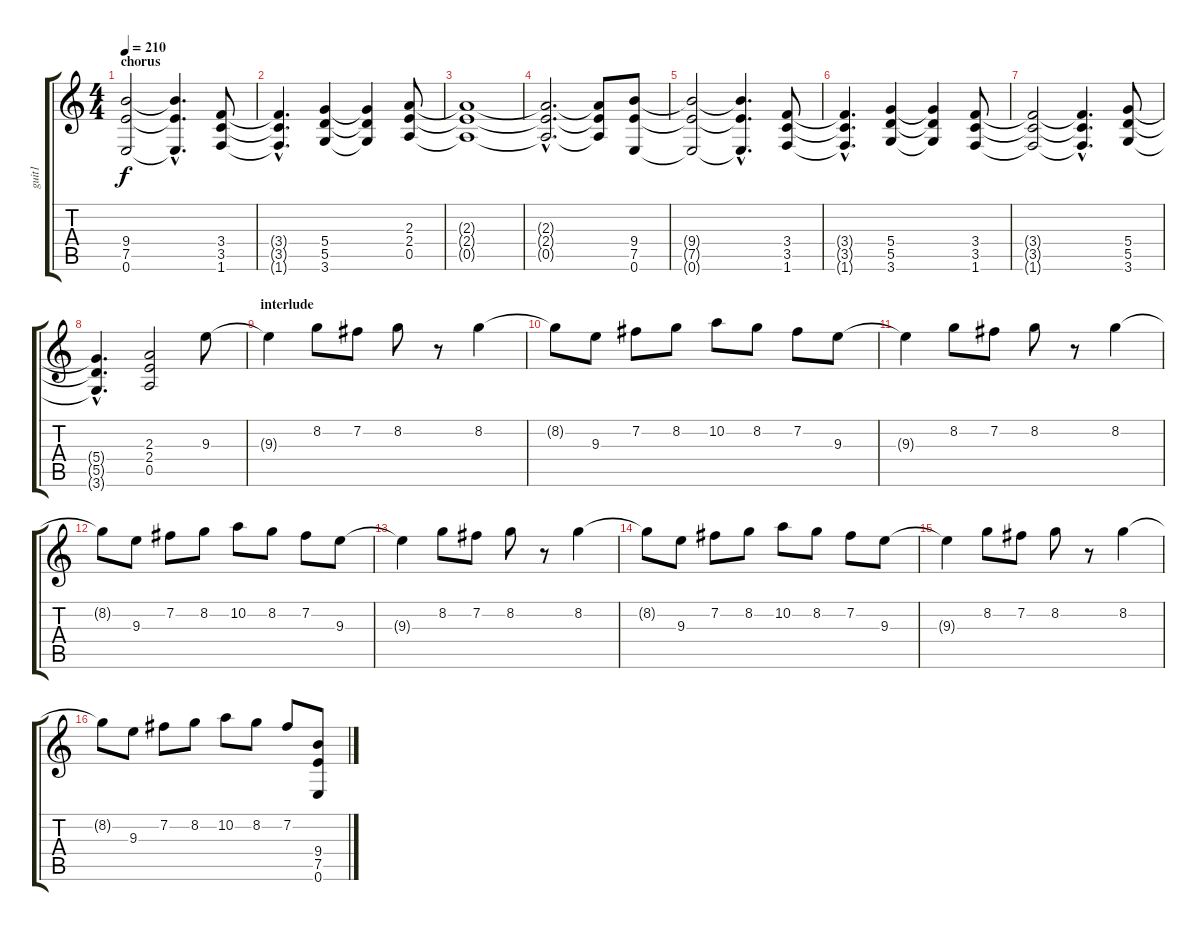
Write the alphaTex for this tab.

\track ("guit1" "guit1") {instrument distortionguitar}
\staff {score tabs}
\tuning (E4 B3 G3 D3 A2 E2) {hide}
\ts (4 4)
\section ("" "chorus")
\tempo 210
\clef g2
\ks c
(9.4{t} 7.5{t} 0.6{t}).2{dy f} (9.4{hac t} 7.5{hac t} 0.6{hac t}).4{d} (3.4 3.5 1.6).8 |
(3.4{hac t} 3.5{hac t} 1.6{hac t}).4{d} (5.4 5.5 3.6).4 (5.4{t} 5.5{t} 3.6{t}).4 (2.3 2.4 0.5).8 |
(2.3{t} 2.4{t} 0.5{t}).1 |
(2.3{hac t} 2.4{hac t} 0.5{hac t}).2{d} (2.3{t} 2.4{t} 0.5{t}).8 (9.4 7.5 0.6).8 |
(9.4{t} 7.5{t} 0.6{t}).2 (9.4{hac t} 7.5{hac t} 0.6{hac t}).4{d} (3.4 3.5 1.6).8 |
(3.4{hac t} 3.5{hac t} 1.6{hac t}).4{d} (5.4 5.5 3.6).4 (5.4{t} 5.5{t} 3.6{t}).4 (3.4 3.5 1.6).8 |
(3.4{t} 3.5{t} 1.6{t}).2 (3.4{hac t} 3.5{hac t} 1.6{hac t}).4{d} (5.4 5.5 3.6).8 |
(5.4{hac t} 5.5{hac t} 3.6{hac t}).4{d} (2.3 2.4 0.5).2 9.3.8 |
\section ("" "interlude")
9.3{t}.4 8.2.8 7.2.8 8.2.8 r.8 8.2.4 |
8.2{t}.8 9.3.8 7.2.8 8.2.8 10.2.8 8.2.8 7.2.8 9.3.8 |
9.3{t}.4 8.2.8 7.2.8 8.2.8 r.8 8.2.4 |
8.2{t}.8 9.3.8 7.2.8 8.2.8 10.2.8 8.2.8 7.2.8 9.3.8 |
9.3{t}.4 8.2.8 7.2.8 8.2.8 r.8 8.2.4 |
8.2{t}.8 9.3.8 7.2.8 8.2.8 10.2.8 8.2.8 7.2.8 9.3.8 |
9.3{t}.4 8.2.8 7.2.8 8.2.8 r.8 8.2.4 |
8.2{t}.8 9.3.8 7.2.8 8.2.8 10.2.8 8.2.8 7.2.8 (9.4 7.5 0.6).8
